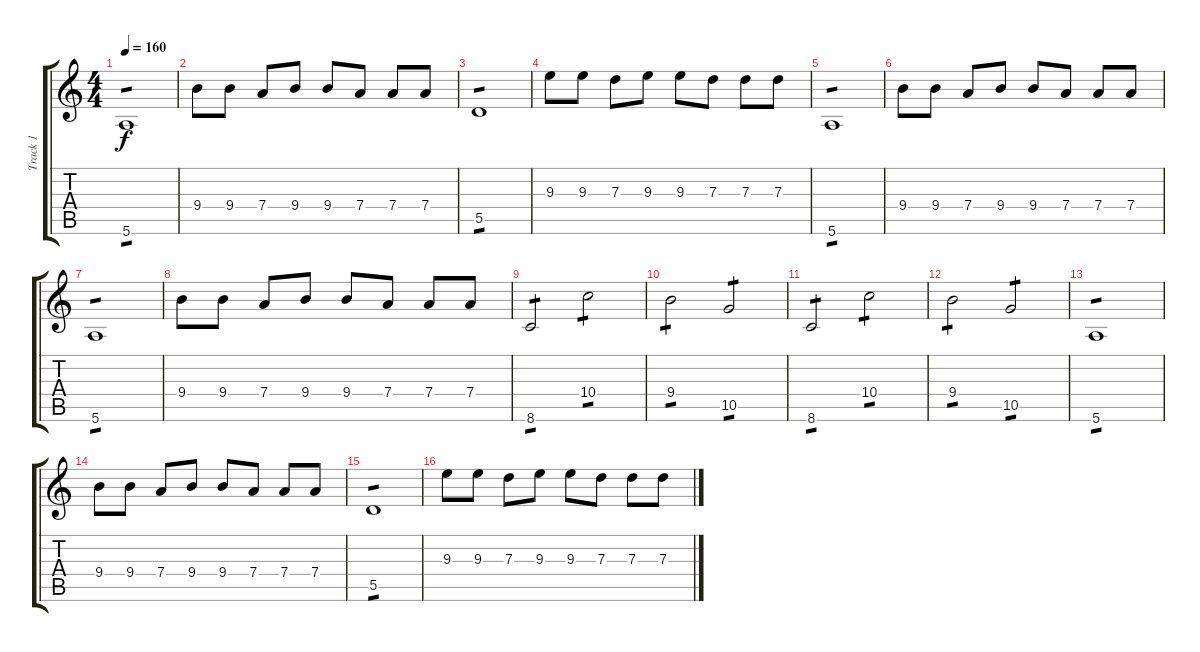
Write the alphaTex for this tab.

\track ("Track 1" "Track 1") {instrument electricguitarclean}
\staff {score tabs}
\tuning (E4 B3 G3 D3 A2 E2) {hide}
\ts (4 4)
\tempo 160
\clef g2
\ks c
5.6.1{tp 1 dy f} |
9.4.8 9.4.8 7.4.8 9.4.8 9.4.8 7.4.8 7.4.8 7.4.8 |
5.5.1{tp 1} |
9.3.8 9.3.8 7.3.8 9.3.8 9.3.8 7.3.8 7.3.8 7.3.8 |
5.6.1{tp 1} |
9.4.8 9.4.8 7.4.8 9.4.8 9.4.8 7.4.8 7.4.8 7.4.8 |
5.6.1{tp 1} |
9.4.8 9.4.8 7.4.8 9.4.8 9.4.8 7.4.8 7.4.8 7.4.8 |
8.6.2{tp 1} 10.4.2{tp 1} |
9.4.2{tp 1} 10.5.2{tp 1} |
8.6.2{tp 1} 10.4.2{tp 1} |
9.4.2{tp 1} 10.5.2{tp 1} |
5.6.1{tp 1} |
9.4.8 9.4.8 7.4.8 9.4.8 9.4.8 7.4.8 7.4.8 7.4.8 |
5.5.1{tp 1} |
9.3.8 9.3.8 7.3.8 9.3.8 9.3.8 7.3.8 7.3.8 7.3.8
